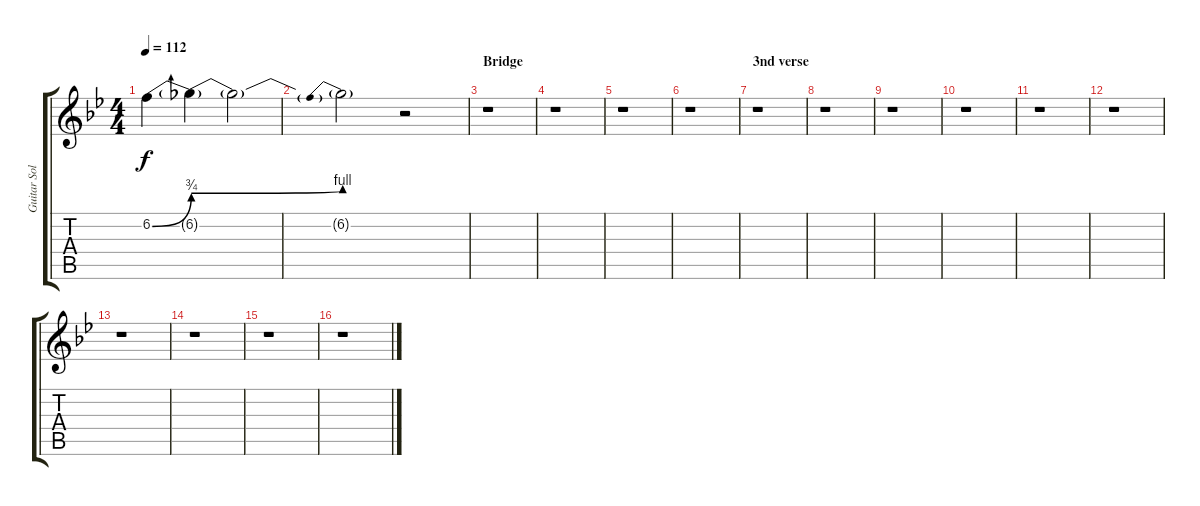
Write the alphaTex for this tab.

\track ("Guitar Solo (Overdub)" "Guitar Sol") {instrument overdrivenguitar}
\staff {score tabs}
\tuning (E4 B3 G3 D3 A2 E2) {hide}
\ts (4 4)
\tempo 112
\clef g2
\ks bb
6.2{be (bend 0 0 60 3) t}.4{dy f} 6.2{be (bend 0 3 60 4) t}.4 6.2{t}.2 |
6.2{be (prebend 0 4 60 4) t}.2 r.2 |
\section ("" "Bridge")
r.1 |
r.1 |
r.1 |
r.1 |
\section ("" "3nd verse")
r.1 |
r.1 |
r.1 |
r.1 |
r.1 |
r.1 |
r.1 |
r.1 |
r.1 |
r.1
